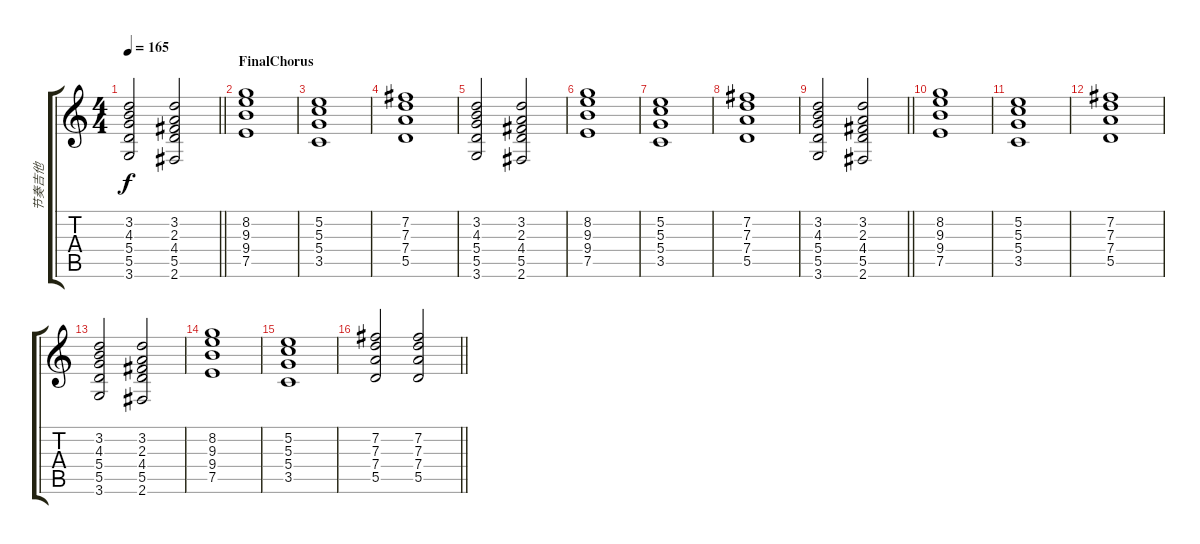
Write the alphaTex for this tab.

\track ("节奏吉他" "节奏吉他") {instrument overdrivenguitar}
\staff {score tabs}
\tuning (E4 B3 G3 D3 A2 E2) {hide}
\ts (4 4)
\tempo 165
\clef g2
\barLineRight lightlight
\ks c
(3.2 4.3 5.4 5.5 3.6).2{dy f} (3.2 2.3 4.4 5.5 2.6).2 |
\section ("" "FinalChorus")
(8.2 9.3 9.4 7.5).1 |
(5.2 5.3 5.4 3.5).1 |
(7.2 7.3 7.4 5.5).1 |
(3.2 4.3 5.4 5.5 3.6).2 (3.2 2.3 4.4 5.5 2.6).2 |
(8.2 9.3 9.4 7.5).1 |
(5.2 5.3 5.4 3.5).1 |
(7.2 7.3 7.4 5.5).1 |
\barLineRight lightlight
(3.2 4.3 5.4 5.5 3.6).2 (3.2 2.3 4.4 5.5 2.6).2 |
(8.2 9.3 9.4 7.5).1 |
(5.2 5.3 5.4 3.5).1 |
(7.2 7.3 7.4 5.5).1 |
(3.2 4.3 5.4 5.5 3.6).2 (3.2 2.3 4.4 5.5 2.6).2 |
(8.2 9.3 9.4 7.5).1 |
(5.2 5.3 5.4 3.5).1 |
\barLineRight lightlight
(7.2 7.3 7.4 5.5).2 (7.2 7.3 7.4 5.5).2
